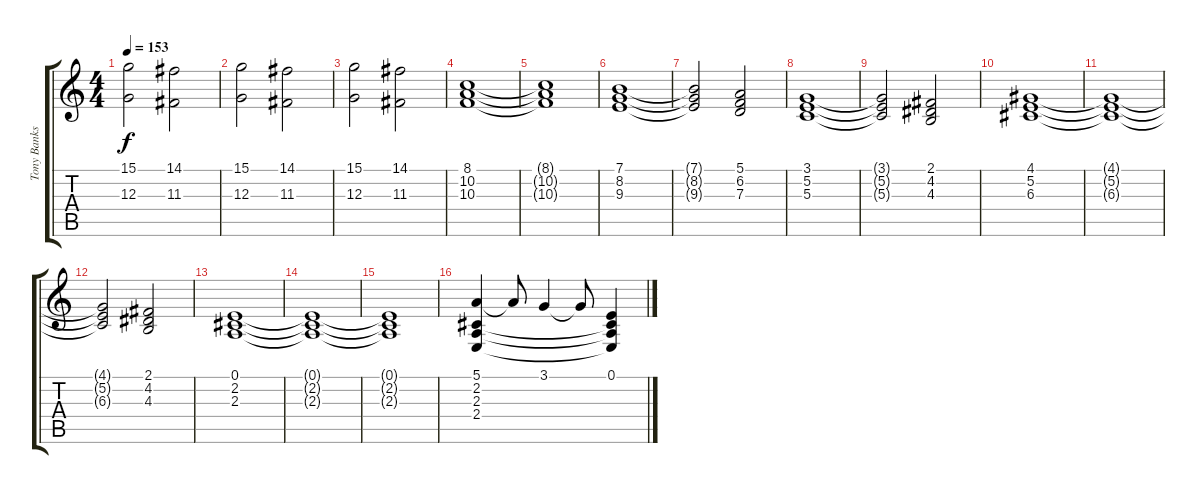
\track ("Tony Banks (organ)" "Tony Banks") {instrument drawbarorgan}
\staff {score tabs}
\tuning (E4 B3 G3 D3 A2 E2) {hide}
\ts (4 4)
\tempo 153
\clef g2
\ks c
(15.1 12.3).2{dy f} (14.1 11.3).2 |
(15.1 12.3).2 (14.1 11.3).2 |
(15.1 12.3).2 (14.1 11.3).2 |
(8.1 10.2 10.3).1 |
(8.1{t} 10.2{t} 10.3{t}).1 |
(7.1 8.2 9.3).1 |
(7.1{t} 8.2{t} 9.3{t}).2 (5.1 6.2 7.3).2 |
(3.1 5.2 5.3).1 |
(3.1{t} 5.2{t} 5.3{t}).2 (2.1 4.2 4.3).2 |
(4.1 5.2 6.3).1 |
(4.1{t} 5.2{t} 6.3{t}).1 |
(4.1{t} 5.2{t} 6.3{t}).2 (2.1 4.2 4.3).2 |
(0.1 2.2 2.3).1 |
(0.1{t} 2.2{t} 2.3{t}).1 |
(0.1{t} 2.2{t} 2.3{t}).1 |
(5.1 2.2 2.3 2.4).4 5.1{t}.8 3.1.4 3.1{t}.8 (0.1 2.2{t} 2.3{t} 2.4{t}).4
